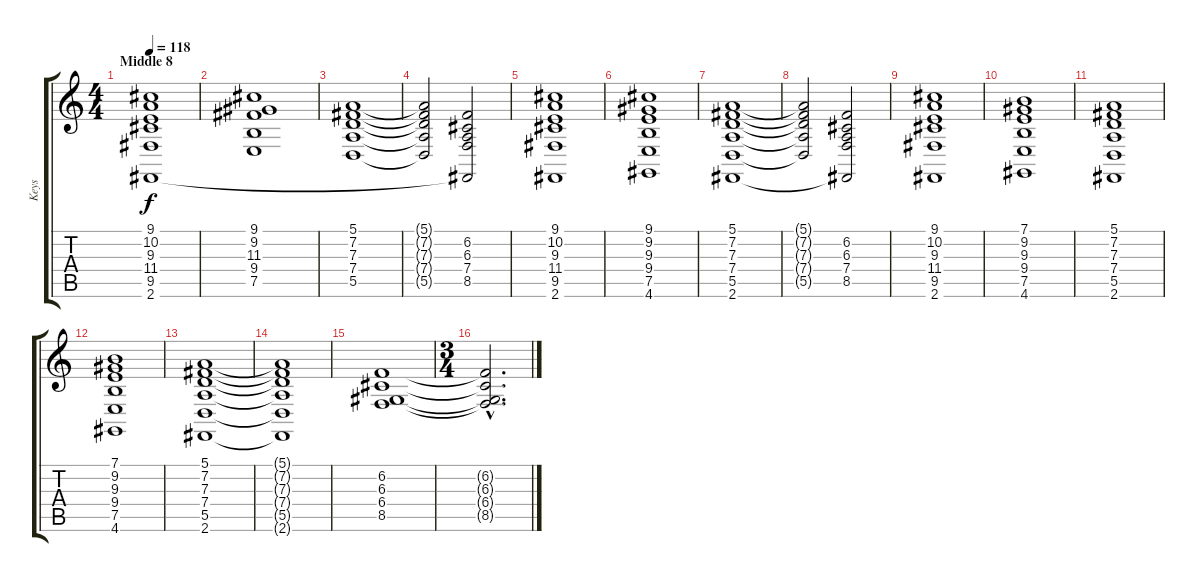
\track ("Keys" "Keys") {instrument choiraahs}
\staff {score tabs}
\tuning (E4 B3 G3 D3 A2 E2) {hide}
\ts (4 4)
\section ("" "Middle 8")
\tempo 118
\clef g2
\ks c
(9.1 10.2 9.3 11.4 9.5 2.6).1{dy f} |
(9.1 9.2 11.3 9.4 7.5).1 |
(5.1 7.2 7.3 7.4 5.5).1 |
(5.1{t} 7.2{t} 7.3{t} 7.4{t} 5.5{t}).2 (6.2 6.3 7.4 8.5 2.6{t}).2 |
(9.1 10.2 9.3 11.4 9.5 2.6).1 |
(9.1 9.2 9.3 9.4 7.5 4.6).1 |
(5.1 7.2 7.3 7.4 5.5 2.6).1 |
(5.1{t} 7.2{t} 7.3{t} 7.4{t} 5.5{t}).2 (6.2 6.3 7.4 8.5 2.6{t}).2 |
(9.1 10.2 9.3 11.4 9.5 2.6).1 |
(7.1 9.2 9.3 9.4 7.5 4.6).1 |
(5.1 7.2 7.3 7.4 5.5 2.6).1 |
(7.1 9.2 9.3 9.4 7.5 4.6).1 |
(5.1 7.2 7.3 7.4 5.5 2.6).1 |
(5.1{t} 7.2{t} 7.3{t} 7.4{t} 5.5{t} 2.6{t}).1 |
(6.2 6.3 6.4 8.5).1 |
\ts (3 4)
(6.2{hac t} 6.3{hac t} 6.4{hac t} 8.5{hac t}).2{d}
